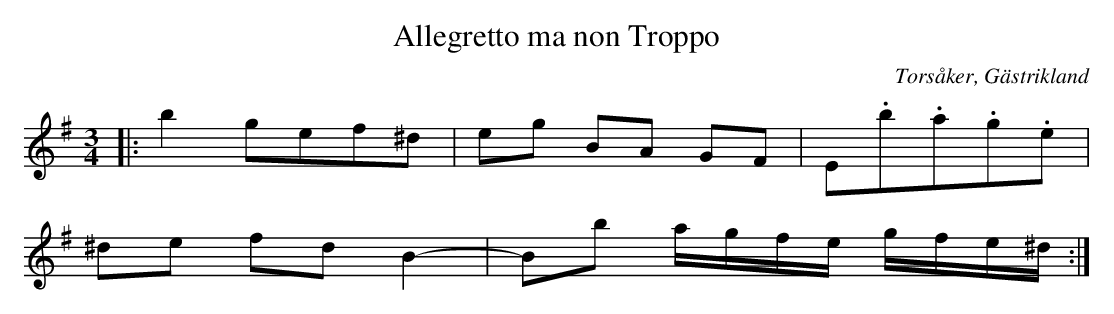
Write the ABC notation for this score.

X:1
T:Allegretto ma non Troppo
O:Torsåker, Gästrikland
M:3/4
L:1/16
K:G
|: b4 g2e2f2^d2 | e2g2 B2A2 G2F2 | E2.b2.a2.g2.e2 |
^d2e2 f2d2 B4- | B2b2 agfe gfe^d :|
